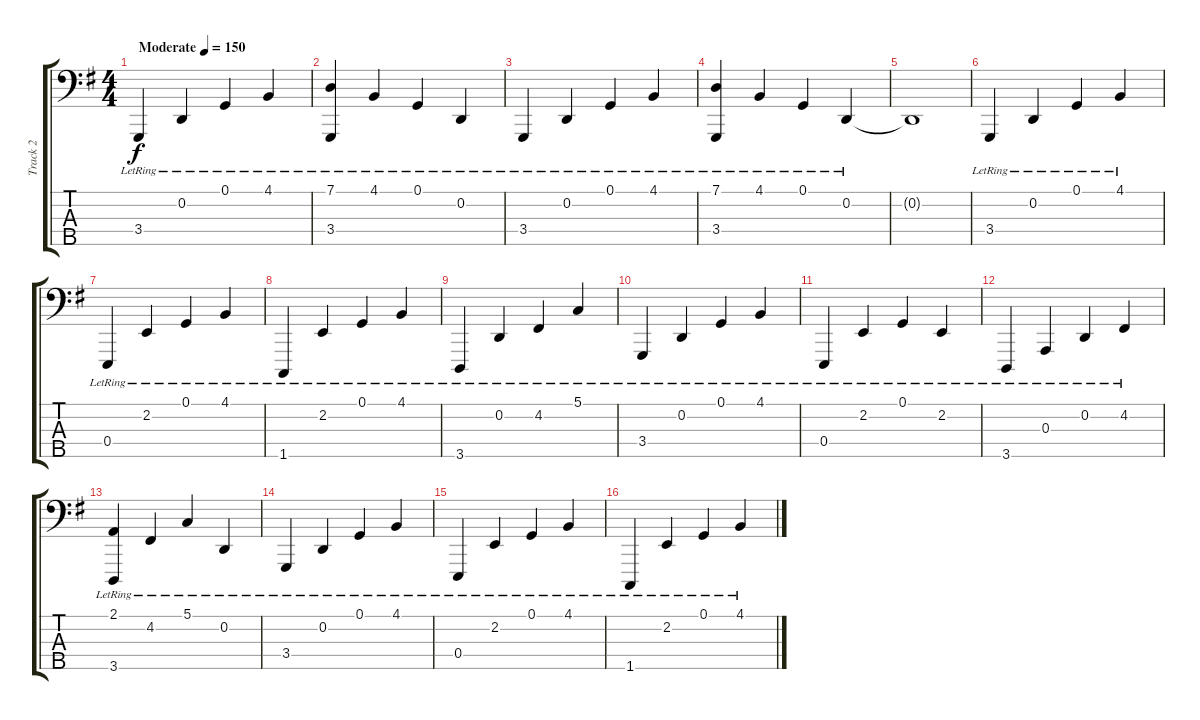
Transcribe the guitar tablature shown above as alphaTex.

\track ("Track 2" "Track 2") {instrument acousticgrandpiano}
\staff {score tabs}
\tuning (G2 D2 A1 E1 B0) {hide}
\ts (4 4)
\tempo (150 "Moderate")
\clef f4
\ks g
3.4{lr}.4{dy f instrument acousticgrandpiano} 0.2{lr}.4 0.1{lr}.4 4.1{lr}.4 |
(7.1{lr} 3.4{lr}).4 4.1{lr}.4 0.1{lr}.4 0.2{lr}.4 |
3.4{lr}.4 0.2{lr}.4 0.1{lr}.4 4.1{lr}.4 |
(7.1{lr} 3.4{lr}).4 4.1{lr}.4 0.1{lr}.4 0.2{lr}.4 |
0.2{t}.1 |
3.4{lr}.4 0.2{lr}.4 0.1{lr}.4 4.1{lr}.4 |
0.4{lr}.4 2.2{lr}.4 0.1{lr}.4 4.1{lr}.4 |
1.5{lr}.4 2.2{lr}.4 0.1{lr}.4 4.1{lr}.4 |
3.5{lr}.4 0.2{lr}.4 4.2{lr}.4 5.1{lr}.4 |
3.4{lr}.4 0.2{lr}.4 0.1{lr}.4 4.1{lr}.4 |
0.4{lr}.4 2.2{lr}.4 0.1{lr}.4 2.2{lr}.4 |
3.5{lr}.4 0.3{lr}.4 0.2{lr}.4 4.2{lr}.4 |
(2.1{lr} 3.5{lr}).4 4.2{lr}.4 5.1{lr}.4 0.2{lr}.4 |
3.4{lr}.4 0.2{lr}.4 0.1{lr}.4 4.1{lr}.4 |
0.4{lr}.4 2.2{lr}.4 0.1{lr}.4 4.1{lr}.4 |
1.5{lr}.4 2.2{lr}.4 0.1{lr}.4 4.1{lr}.4
